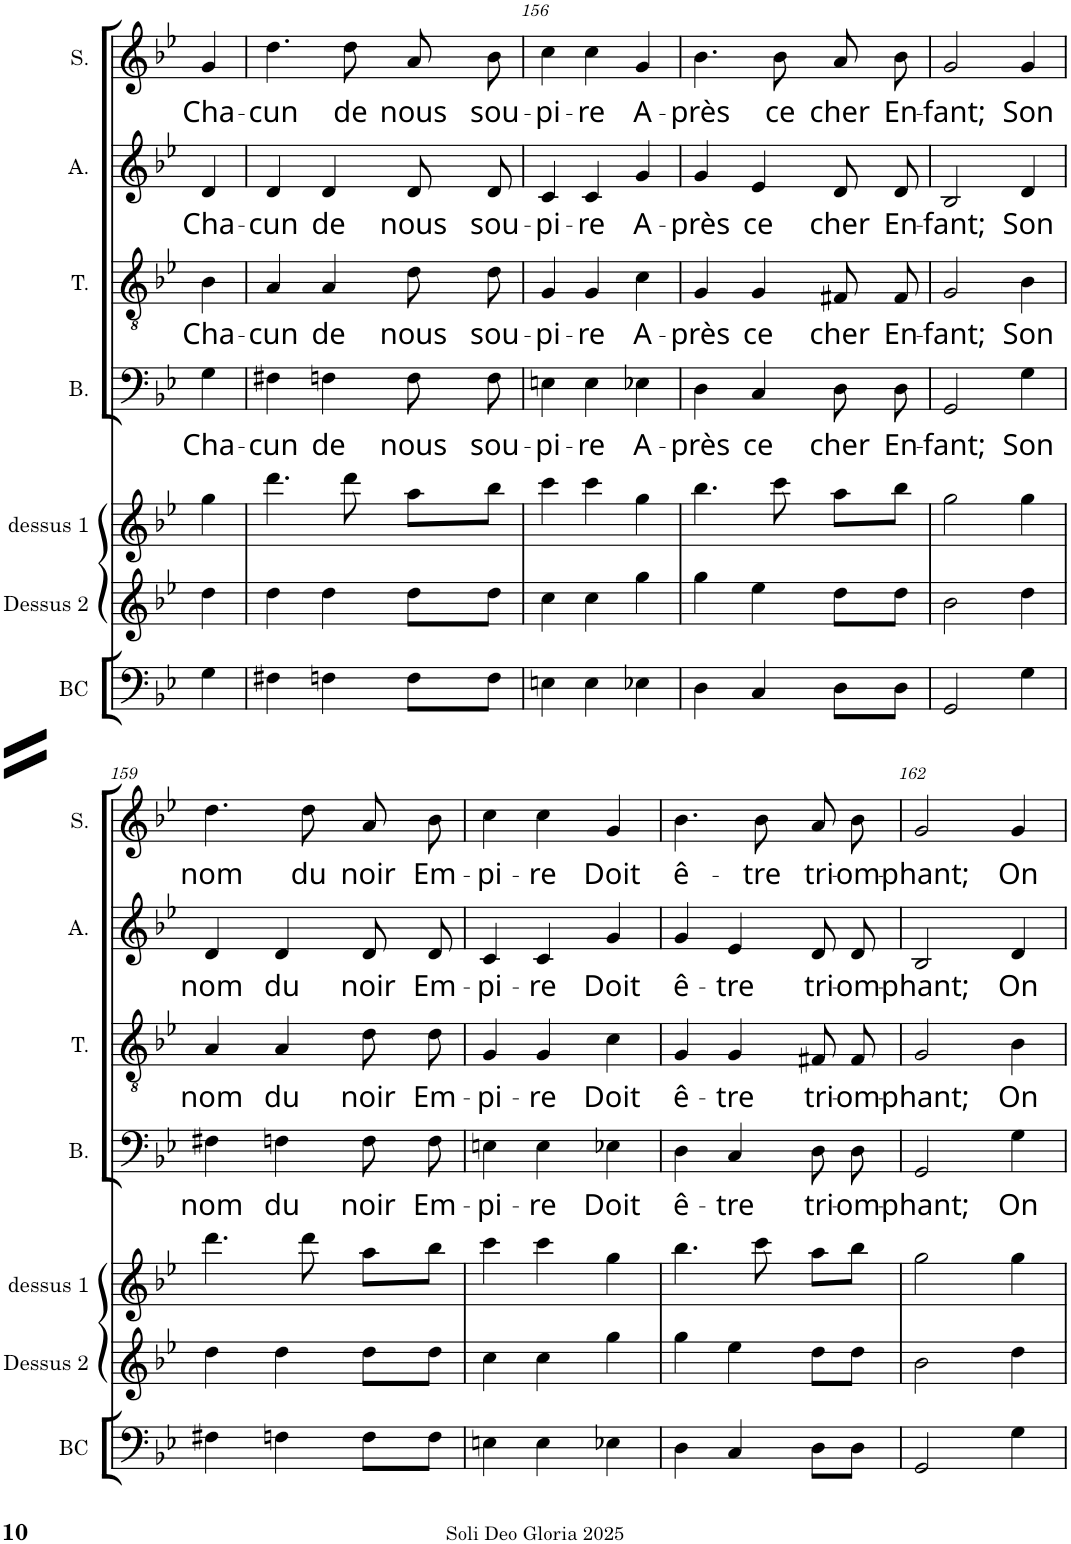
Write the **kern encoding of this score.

**kern	**kern	**kern	**kern	**text	**kern	**text	**kern	**text	**kern	**text
*part7	*part6	*part5	*part4	*part4	*part3	*part3	*part2	*part2	*part1	*part1
*staff7	*staff6	*staff5	*staff4	*staff4	*staff3	*staff3	*staff2	*staff2	*staff1	*staff1
*I"Basse Continue	*I"Deuxieme dessus	*I"Premier dessus	*I"Basse	*	*I"Ténor	*	*I"Alto	*	*I"Soprano	*
*I'BC	*I'Dessus 2	*I'dessus 1	*I'B.	*	*I'T.	*	*I'A.	*	*I'S.	*
!!LO:PB:g=z
*clefF4	*clefG2	*clefG2	*clefF4	*	*clefGv2	*	*clefG2	*	*clefG2	*
*k[b-e-]	*k[b-e-]	*k[b-e-]	*k[b-e-]	*	*k[b-e-]	*	*k[b-e-]	*	*k[b-e-]	*
*M3/4	*M3/4	*M3/4	*M3/4	*	*M3/4	*	*M3/4	*	*M3/4	*
=154	=154	=154	=154	=154	=154	=154	=154	=154	=154	=154
!	!	!	!	!LO:LY:b	!	!LO:LY:b	!	!LO:LY:b	!	!LO:LY:b
4G\	4dd\	4gg\	4G\	Cha-	4B-\	Cha-	4d/	Cha-	4g/	Cha-
=155	=155	=155	=155	=155	=155	=155	=155	=155	=155	=155
!	!	!	!	!LO:LY:b	!	!LO:LY:b	!	!LO:LY:b	!	!LO:LY:b
4F#X\	4dd\	4.ddd\	4F#X\	-cun	4A/	-cun	4d/	-cun	4.dd\	-cun
!	!	!	!	!LO:LY:b	!	!LO:LY:b	!	!LO:LY:b	!	!
4Fn\	4dd\	.	4Fn\	de	4A/	de	4d/	de	.	.
!	!	!	!	!	!	!	!	!	!	!LO:LY:b
.	.	8ddd\	.	.	.	.	.	.	8dd\	de
!	!	!	!	!LO:LY:b	!	!LO:LY:b	!	!LO:LY:b	!	!LO:LY:b
8F\L	8dd\L	8aa\L	8F\L	nous	8d\L	nous	8d/L	nous	8a/L	nous
!	!	!	!	!LO:LY:b	!	!LO:LY:b	!	!LO:LY:b	!	!LO:LY:b
8F\J	8dd\J	8bb-\J	8F\J	sou-	8d\J	sou-	8d/J	sou-	8b-/J	sou-
=156	=156	=156	=156	=156	=156	=156	=156	=156	=156	=156
!	!	!	!	!LO:LY:b	!	!LO:LY:b	!	!LO:LY:b	!	!LO:LY:b
4En\	4cc\	4ccc\	4En\	-pi-	4G/	-pi-	4c/	-pi-	4cc\	-pi-
!	!	!	!	!LO:LY:b	!	!LO:LY:b	!	!LO:LY:b	!	!LO:LY:b
4E\	4cc\	4ccc\	4E\	-re	4G/	-re	4c/	-re	4cc\	-re
!	!	!	!	!LO:LY:b	!	!LO:LY:b	!	!LO:LY:b	!	!LO:LY:b
4E-X\	4gg\	4gg\	4E-X\	A-	4c\	A-	4g/	A-	4g/	A-
=157	=157	=157	=157	=157	=157	=157	=157	=157	=157	=157
!	!	!	!	!LO:LY:b	!	!LO:LY:b	!	!LO:LY:b	!	!LO:LY:b
4D\	4gg\	4.bb-\	4D\	-près	4G/	-près	4g/	-près	4.b-\	-près
!	!	!	!	!LO:LY:b	!	!LO:LY:b	!	!LO:LY:b	!	!
4C/	4ee-\	.	4C/	ce	4G/	ce	4e-/	ce	.	.
!	!	!	!	!	!	!	!	!	!	!LO:LY:b
.	.	8ccc\	.	.	.	.	.	.	8b-\	ce
!	!	!	!	!LO:LY:b	!	!LO:LY:b	!	!LO:LY:b	!	!LO:LY:b
8D\L	8dd\L	8aa\L	8D\L	cher	8F#X/L	cher	8d/L	cher	8a/L	cher
!	!	!	!	!LO:LY:b	!	!LO:LY:b	!	!LO:LY:b	!	!LO:LY:b
8D\J	8dd\J	8bb-\J	8D\J	En-	8F#/J	En-	8d/J	En-	8b-/J	En-
=158	=158	=158	=158	=158	=158	=158	=158	=158	=158	=158
!	!	!	!	!LO:LY:b	!	!LO:LY:b	!	!LO:LY:b	!	!LO:LY:b
2GG/	2b-\	2gg\	2GG/	-fant;	2G/	-fant;	2B-/	-fant;	2g/	-fant;
!	!	!	!	!LO:LY:b	!	!LO:LY:b	!	!LO:LY:b	!	!LO:LY:b
4G\	4dd\	4gg\	4G\	Son	4B-\	Son	4d/	Son	4g/	Son
!!LO:LB:g=z
=159	=159	=159	=159	=159	=159	=159	=159	=159	=159	=159
!	!	!	!	!LO:LY:b	!	!LO:LY:b	!	!LO:LY:b	!	!LO:LY:b
4F#X\	4dd\	4.ddd\	4F#X\	nom	4A/	nom	4d/	nom	4.dd\	nom
!	!	!	!	!LO:LY:b	!	!LO:LY:b	!	!LO:LY:b	!	!
4Fn\	4dd\	.	4Fn\	du	4A/	du	4d/	du	.	.
!	!	!	!	!	!	!	!	!	!	!LO:LY:b
.	.	8ddd\	.	.	.	.	.	.	8dd\	du
!	!	!	!	!LO:LY:b	!	!LO:LY:b	!	!LO:LY:b	!	!LO:LY:b
8F\L	8dd\L	8aa\L	8F\L	noir	8d\L	noir	8d/L	noir	8a/L	noir
!	!	!	!	!LO:LY:b	!	!LO:LY:b	!	!LO:LY:b	!	!LO:LY:b
8F\J	8dd\J	8bb-\J	8F\J	Em-	8d\J	Em-	8d/J	Em-	8b-/J	Em-
=160	=160	=160	=160	=160	=160	=160	=160	=160	=160	=160
!	!	!	!	!LO:LY:b	!	!LO:LY:b	!	!LO:LY:b	!	!LO:LY:b
4En\	4cc\	4ccc\	4En\	-pi-	4G/	-pi-	4c/	-pi-	4cc\	-pi-
!	!	!	!	!LO:LY:b	!	!LO:LY:b	!	!LO:LY:b	!	!LO:LY:b
4E\	4cc\	4ccc\	4E\	-re	4G/	-re	4c/	-re	4cc\	-re
!	!	!	!	!LO:LY:b	!	!LO:LY:b	!	!LO:LY:b	!	!LO:LY:b
4E-X\	4gg\	4gg\	4E-X\	Doit	4c\	Doit	4g/	Doit	4g/	Doit
=161	=161	=161	=161	=161	=161	=161	=161	=161	=161	=161
!	!	!	!	!LO:LY:b	!	!LO:LY:b	!	!LO:LY:b	!	!LO:LY:b
4D\	4gg\	4.bb-\	4D\	ê-	4G/	ê-	4g/	ê-	4.b-\	ê-
!	!	!	!	!LO:LY:b	!	!LO:LY:b	!	!LO:LY:b	!	!
4C/	4ee-\	.	4C/	-tre	4G/	-tre	4e-/	-tre	.	.
!	!	!	!	!	!	!	!	!	!	!LO:LY:b
.	.	8ccc\	.	.	.	.	.	.	8b-\	-tre
!	!	!	!	!LO:LY:b	!	!LO:LY:b	!	!LO:LY:b	!	!LO:LY:b
8D\L	8dd\L	8aa\L	8D\L	tri-	8F#X/L	tri-	8d/L	tri-	8a/L	tri-
!	!	!	!	!LO:LY:b	!	!LO:LY:b	!	!LO:LY:b	!	!LO:LY:b
8D\J	8dd\J	8bb-\J	8D\J	-om-	8F#/J	-om-	8d/J	-om-	8b-/J	-om-
=162	=162	=162	=162	=162	=162	=162	=162	=162	=162	=162
!	!	!	!	!LO:LY:b	!	!LO:LY:b	!	!LO:LY:b	!	!LO:LY:b
2GG/	2b-\	2gg\	2GG/	-phant;	2G/	-phant;	2B-/	-phant;	2g/	-phant;
!	!	!	!	!LO:LY:b	!	!LO:LY:b	!	!LO:LY:b	!	!LO:LY:b
4G\	4dd\	4gg\	4G\	On	4B-\	On	4d/	On	4g/	On
=	=	=	=	=	=	=	=	=	=	=
*-	*-	*-	*-	*-	*-	*-	*-	*-	*-	*-
